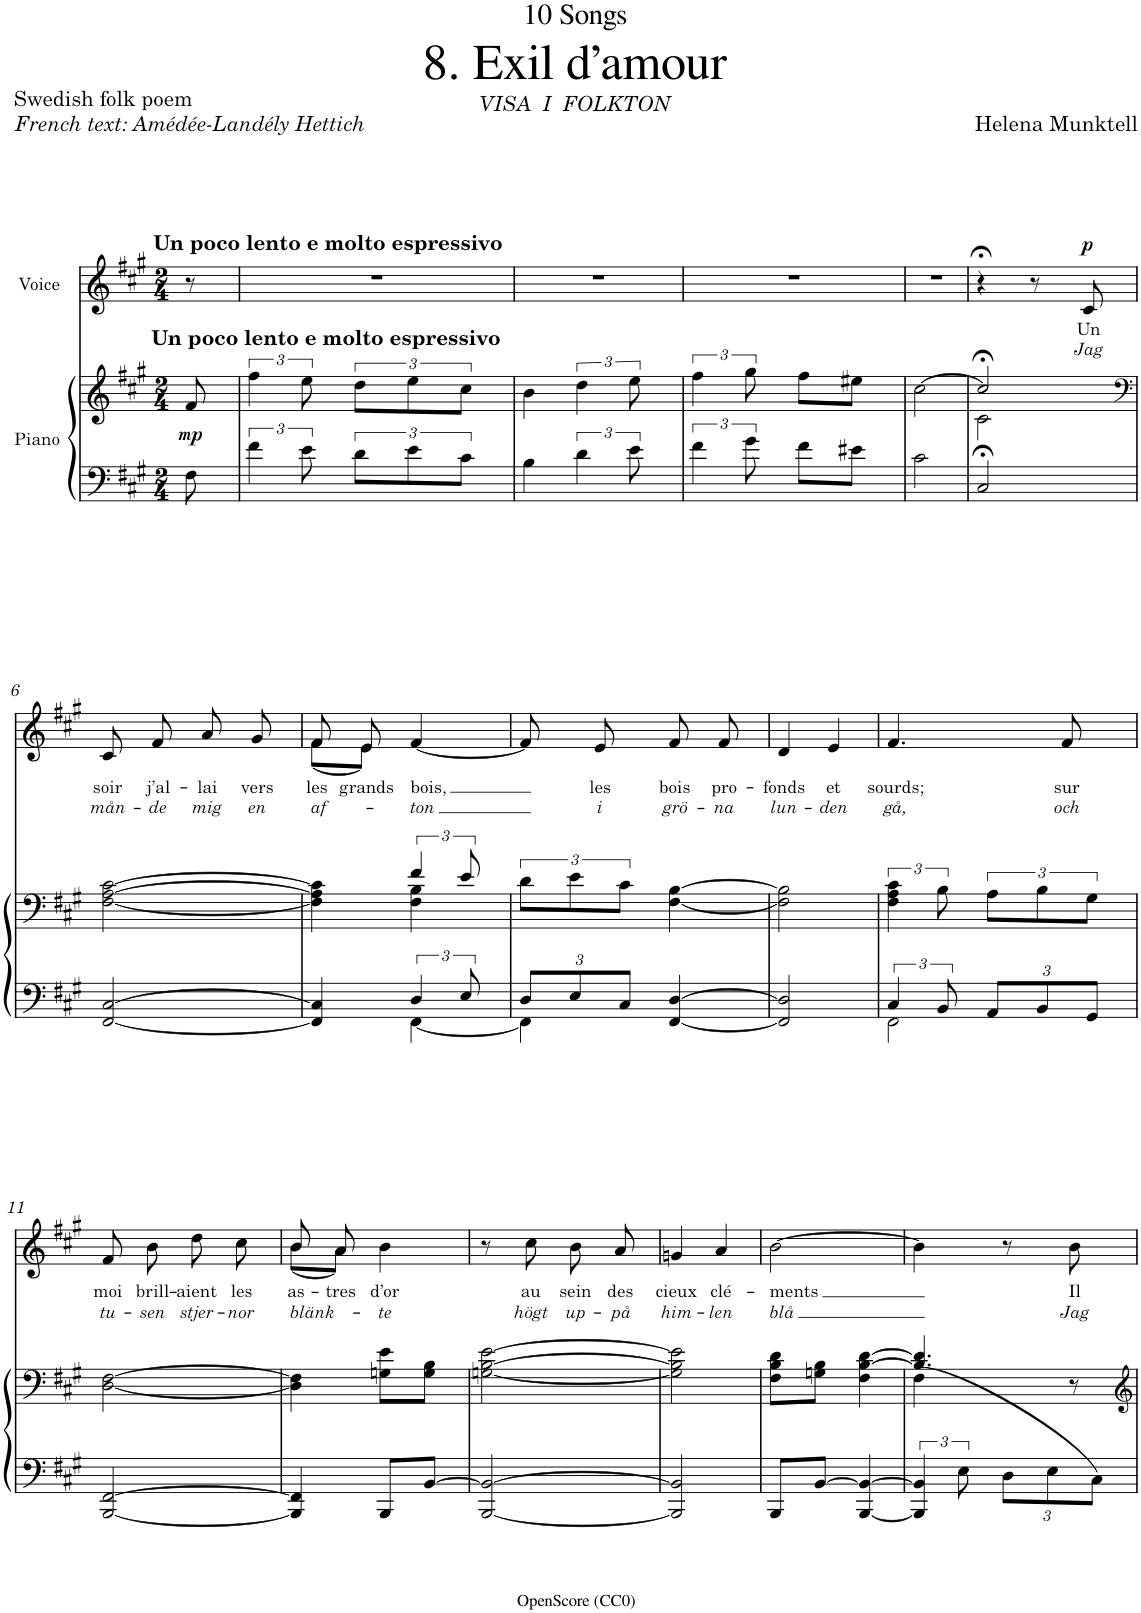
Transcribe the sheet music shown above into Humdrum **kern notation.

**kern	**kern	**dynam	**kern	**text	**text	**dynam
*part2	*part2	*part2	*part1	*part1	*part1	*part1
*staff3	*staff2	*staff2/3	*staff1	*staff1	*staff1	*staff1
*I"Piano	*	*	*I"Voice	*	*	*
*I'Pno	*	*	*	*	*	*
*clefF4	*clefG2	*	*clefG2	*	*	*
*k[f#c#g#]	*k[f#c#g#]	*	*k[f#c#g#]	*	*	*
*M2/4	*M2/4	*	*M2/4	*	*	*
=	=	=	=	=	=	=
!	!	!	!LO:TX:a:B:t=Un poco lento e molto espressivo	!	!	!
!	!LO:TX:a:B:t=Un poco lento e molto espressivo	!	!	!	!	!
!	!	!LO:DY:b	!	!	!	!
8F#\	8f#/	mp	8r	.	.	.
=1	=1	=1	=1	=1	=1	=1
6f#\	6ff#\	.	2r	.	.	.
12e\	12ee\	.	.	.	.	.
12d\L	12dd\L	.	.	.	.	.
12e\	12ee\	.	.	.	.	.
12c#\J	12cc#\J	.	.	.	.	.
=2	=2	=2	=2	=2	=2	=2
4B\	4b\	.	2r	.	.	.
6d\	6dd\	.	.	.	.	.
12e\	12ee\	.	.	.	.	.
=3	=3	=3	=3	=3	=3	=3
6f#\	6ff#\	.	2r	.	.	.
12g#\	12gg#\	.	.	.	.	.
8f#\L	8ff#\L	.	.	.	.	.
8e#X\J	8ee#X\J	.	.	.	.	.
=4	=4	=4	=4	=4	=4	=4
2c#\	[>2cc#\	.	2r	.	.	.
=5	=5	=5	=5	=5	=5	=5
*	*^	*	*	*	*	*
2C#;</	2cc#;</]	2c#\	.	4r;<	.	.	.
.	.	.	.	8r	.	.	.
!	!	!	!	!	!LO:LY:b	!LO:LY:b	!LO:DY:a
.	.	.	.	8c#/	Un	Jag	p
*	*v	*v	*	*	*	*	*
!!LO:LB:g=z
=6	=6	=6	=6	=6	=6	=6
*	*clefF4	*	*	*	*	*
!	!	!	!	!LO:LY:b	!LO:LY:b	!
[2FF#/ [2C#/	[2F#\ [2A\ [2c#\	.	8c#/	soir	mån-	.
!	!	!	!	!LO:LY:b	!LO:LY:b	!
.	.	.	8f#/	j’al-	-de	.
!	!	!	!	!LO:LY:b	!LO:LY:b	!
.	.	.	8a/	-lai	mig	.
!	!	!	!	!LO:LY:b	!LO:LY:b	!
.	.	.	8g#/	vers	en	.
=7	=7	=7	=7	=7	=7	=7
*^	*^	*	*	*	*	*
!	!	!	!	!	!	!LO:LY:b	!LO:LY:b	!
*	*	*	*	*	*^	*	*	*
4FF#/] 4C#/]	4ryy	4F#\] 4A\] 4c#\]	4ryy	.	8f#/	(8f#\L	les	af-	.
!	!	!	!	!	!	!	!LO:LY:b	!	!
.	.	.	.	.	8e/	8e\J)	grands	.	.
!	!	!	!	!	!	!	!LO:LY:b	!LO:LY:b	!
6D/	[4FF#\	6f#/	4F#\ 4B\	.	[4f#/	4ryy	bois,	-ton	.
12E/	.	12e/	.	.	.	.	.	.	.
*	*	*v	*v	*	*	*	*	*	*
*	*	*	*	*v	*v	*	*	*
=8	=8	=8	=8	=8	=8	=8	=8
*Xbrackettup	*	*	*	*	*	*	*
12D/L	4FF#\]	12d\L	.	8f#/]	.	.	.
12E/	.	12e\	.	.	.	.	.
!	!	!	!	!	!LO:LY:b	!LO:LY:b	!
.	.	.	.	8e/	les	i	.
12C#/J	.	12c#\J	.	.	.	.	.
!	!	!	!	!	!LO:LY:b	!LO:LY:b	!
[4FF#/ [4D/	4ryy	[4F#\ [4B\	.	8f#/	bois	grö-	.
!	!	!	!	!	!LO:LY:b	!LO:LY:b	!
.	.	.	.	8f#/	pro-	-na	.
*v	*v	*	*	*	*	*	*
=9	=9	=9	=9	=9	=9	=9
!	!	!	!	!LO:LY:b	!LO:LY:b	!
2FF#/] 2D/]	2F#\] 2B\]	.	4d/	-fonds	lun-	.
!	!	!	!	!LO:LY:b	!LO:LY:b	!
.	.	.	4e/	et	-den	.
=10	=10	=10	=10	=10	=10	=10
*brackettup	*	*	*	*	*	*
*^	*	*	*	*	*	*
!	!	!	!	!	!LO:LY:b	!LO:LY:b	!
6C#/	2FF#\	6F#\ 6A\ 6c#\	.	4.f#/	sourds;	gå,	.
12BB/	.	12B\	.	.	.	.	.
*Xbrackettup	*	*	*	*	*	*	*
12AA/L	.	12A\L	.	.	.	.	.
12BB/	.	12B\	.	.	.	.	.
!	!	!	!	!	!LO:LY:b	!LO:LY:b	!
.	.	.	.	8f#/	sur	och	.
12GG#/J	.	12G#\J	.	.	.	.	.
*v	*v	*	*	*	*	*	*
!!LO:LB:g=z
=11	=11	=11	=11	=11	=11	=11
!	!	!	!	!LO:LY:b	!LO:LY:b	!
[2BBB/ [2FF#/	[2D\ [2F#\	.	8f#/	moi	tu-	.
!	!	!	!	!LO:LY:b	!LO:LY:b	!
.	.	.	8b\	brill-	-sen	.
!	!	!	!	!LO:LY:b	!LO:LY:b	!
.	.	.	8dd\	-aient	stjer-	.
!	!	!	!	!LO:LY:b	!LO:LY:b	!
.	.	.	8cc#\	les	-nor	.
=12	=12	=12	=12	=12	=12	=12
!	!	!	!	!LO:LY:b	!LO:LY:b	!
*	*	*	*^	*	*	*
4BBB/] 4FF#/]	4D\] 4F#\]	.	8b/	(8b\L	as-	blänk-	.
!	!	!	!	!	!LO:LY:b	!	!
.	.	.	8a/	8a\J)	-tres	.	.
!	!	!	!	!	!LO:LY:b	!LO:LY:b	!
8BBB/L	8Gn\ 8e\L	.	4b\	4ryy	d’or	-te	.
[>8BB/J	8G\ 8B\J	.	.	.	.	.	.
*	*	*	*v	*v	*	*	*
=13	=13	=13	=13	=13	=13	=13
[2BBB/ 2BB/_	[2Gn\ [2B\ [2e\	.	8r	.	.	.
!	!	!	!	!LO:LY:b	!LO:LY:b	!
.	.	.	8cc#\	au	högt	.
!	!	!	!	!LO:LY:b	!LO:LY:b	!
.	.	.	8b\	sein	up-	.
!	!	!	!	!LO:LY:b	!LO:LY:b	!
.	.	.	8a/	des	-på	.
=14	=14	=14	=14	=14	=14	=14
!	!	!	!	!LO:LY:b	!LO:LY:b	!
2BBB/] 2BB/]	2G\] 2B\] 2e\]	.	4gn/	cieux	him-	.
!	!	!	!	!LO:LY:b	!LO:LY:b	!
.	.	.	4a/	clé-	-len	.
=15	=15	=15	=15	=15	=15	=15
!	!	!	!	!LO:LY:b	!LO:LY:b	!
8BBB/L	8F#\ 8B\ 8d\L	.	[2b\	-ments	blå	.
[>8BB/J	8Gn\ 8B\J	.	.	.	.	.
[4BBB/ 4BB/_	4F#\ [>4B\ [>4d\	.	.	.	.	.
=16	=16	=16	=16	=16	=16	=16
*brackettup	*	*	*	*	*	*
*	*^	*	*	*	*	*
6BBB/] 6BB/]	4.B/] 4.d/]	(>4F#\	.	4b\]	.	.	.
12E\	.	.	.	.	.	.	.
*Xbrackettup	*	*	*	*	*	*	*
12D\L	.	4ryy	.	8r	.	.	.
12E\	.	.	.	.	.	.	.
!	!	!	!	!	!LO:LY:b	!LO:LY:b	!
.	8r	.	.	8b\	Il	Jag	.
12C#\J)	.	.	.	.	.	.	.
*	*v	*v	*	*	*	*	*
=	=	=	=	=	=	=
*-	*-	*-	*-	*-	*-	*-
